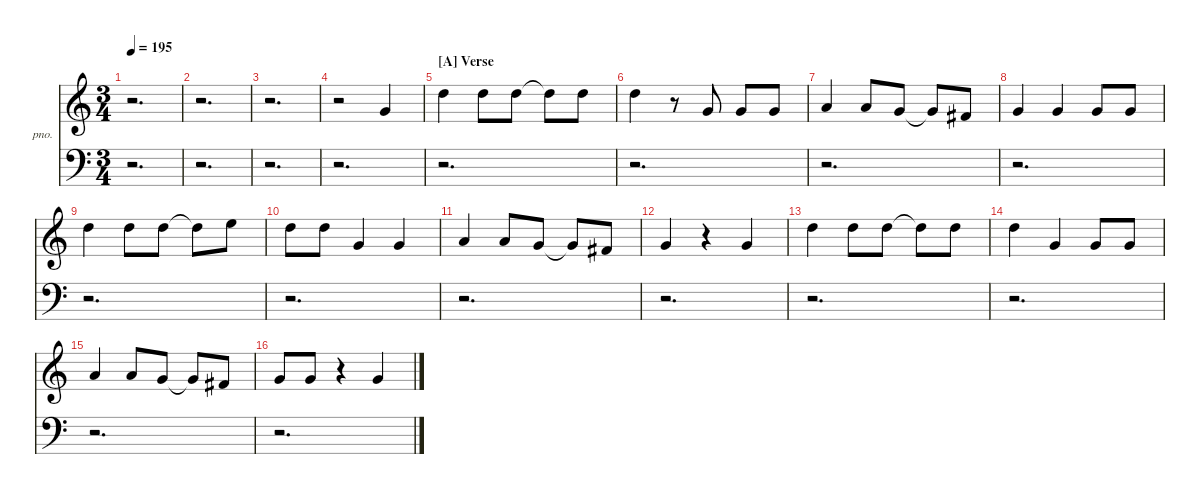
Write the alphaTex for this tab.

\hideDynamics
\bracketExtendMode nobrackets
\firstSystemTrackNameOrientation horizontal
\track ("Vocal" "pno.") {instrument acousticgrandpiano}
\staff {score}
\tuning (E4 B3 G3 D3 A2 E2)
\ts (3 4)
\tempo 195
\clef g2
\ks aminor
r.2{d dy ff} |
r.2{d} |
r.2{d} |
r.2 3.1.4 |
\section ("A" "Verse")
10.1.4 10.1.8 10.1.8 10.1{t}.8 10.1.8 |
10.1.4 r.8 3.1.8 3.1.8 3.1.8 |
5.1.4 5.1.8 3.1.8 3.1{t}.8 2.1{acc #}.8 |
3.1.4 3.1.4 3.1.8 3.1.8 |
10.1.4 10.1.8 10.1.8 10.1{t}.8 12.1.8 |
10.1.8 10.1.8 3.1.4 3.1.4 |
5.1.4 5.1.8 3.1.8 3.1{t}.8 2.1{acc #}.8 |
3.1.4 r.4 3.1.4 |
10.1.4 10.1.8 10.1.8 10.1{t}.8 10.1.8 |
10.1.4 3.1.4 3.1.8 3.1.8 |
5.1.4 5.1.8 3.1.8 3.1{t}.8 2.1{acc #}.8 |
3.1.8 3.1.8 r.4 3.1.4
\staff {score}
\tuning (G2 D2 A1 E1 B0)
\clef f4
\ottava regular
\simile none
\ks aminor
r.2{d dy ff} |
r.2{d} |
r.2{d} |
r.2{d} |
r.2{d} |
r.2{d} |
r.2{d} |
r.2{d} |
r.2{d} |
r.2{d} |
r.2{d} |
r.2{d} |
r.2{d} |
r.2{d} |
r.2{d} |
r.2{d}
